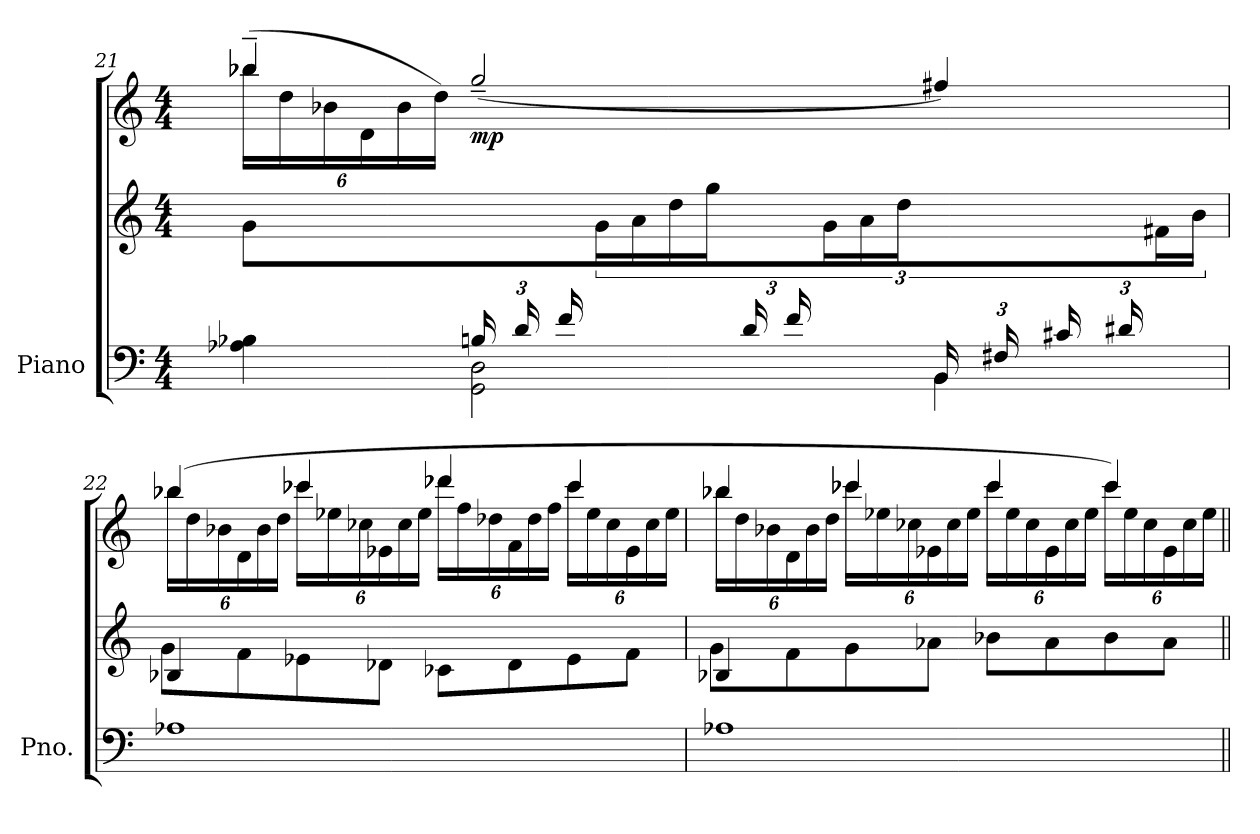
**kern	**kern	**kern	**dynam
*part1	*part1	*part1	*part1
*staff3	*staff2	*staff1	*staff1/2/3
*I"Piano	*	*	*
*I'Pno.	*	*	*
!!LO:LB:g=z
*clefF4	*clefG2	*clefG2	*
*k[]	*k[]	*k[]	*
*M4/4	*M4/4	*M4/4	*
=21	=21	=21	=21
*^	*	*^	*
*	*	*	*	*Xbrackettup	*
4ryy	4A-X\ 4B-X\	4g\	(>4bb-X~/	24bb-\LL	.
.	.	.	.	24dd\	.
.	.	.	.	24b-X\	.
.	.	.	.	24d\	.
.	.	.	.	24b-\	.
.	.	.	.	24dd\JJ)	.
*Xbrackettup	*	*	*	*	*
!	!	!	!	!	!LO:DY:b
24Bn/LL	2GG\ 2D\	8ryy	(>2gg~/	2.ryy	mp
24d/	.	.	.	.	.
24f/	.	.	.	.	.
6ryy	.	24g\	.	.	.
.	.	24a\	.	.	.
.	.	24dd\JJ	.	.	.
*	*	*Xbrackettup	*	*	*
.	.	24gg\LL	.	.	.
24d/	.	12ryy	.	.	.
24f/	.	.	.	.	.
8ryy	.	24g\	.	.	.
.	.	24a\	.	.	.
.	.	24dd\JJ	.	.	.
24BB/LL	4BB\	6ryy	4ff#X/)	.	.
24F#X/	.	.	.	.	.
24c#X/	.	.	.	.	.
24d#X/	.	.	.	.	.
12ryy	.	24f#X\	.	.	.
.	.	24b\JJ	.	.	.
*v	*v	*	*	*	*
!!LO:PB:g=z	!!
=22	=22	=22	=22	=22
*	*^	*	*	*
1A-X	4B-X/	8g\L	(>4bb-X/	24bb-\LL	.
.	.	.	.	24dd\	.
.	.	.	.	24b-X\	.
.	.	8f\	.	24d\	.
.	.	.	.	24b-\	.
.	.	.	.	24dd\JJ	.
.	8ryy	8e-X\	4ccc-X/	24ccc-\LL	.
.	.	.	.	24ee-X\	.
.	.	.	.	24cc-X\	.
.	8ryy	8d-X\J	.	24e-X\	.
.	.	.	.	24cc-\	.
.	.	.	.	24ee-\JJ	.
.	8ryy	8c-X\L	4ddd-X/	24ddd-\LL	.
.	.	.	.	24ff\	.
.	.	.	.	24dd-X\	.
.	8ryy	8d-\	.	24f\	.
.	.	.	.	24dd-\	.
.	.	.	.	24ff\JJ	.
.	8ryy	8e-\	4ccc-/	24ccc-\LL	.
.	.	.	.	24ee-\	.
.	.	.	.	24cc-\	.
.	8ryy	8f\J	.	24e-\	.
.	.	.	.	24cc-\	.
.	.	.	.	24ee-\JJ	.
!!LO:LB:g=z	!!
=23	=23	=23	=23	=23	=23
1A-X	4B-X/	8g\L	4bb-X/	24bb-\LL	.
.	.	.	.	24dd\	.
.	.	.	.	24b-X\	.
.	.	8f\	.	24d\	.
.	.	.	.	24b-\	.
.	.	.	.	24dd\JJ	.
.	8ryy	8g\	4ccc-X/	24ccc-\LL	.
.	.	.	.	24ee-X\	.
.	.	.	.	24cc-X\	.
.	8ryy	8a-X\J	.	24e-X\	.
.	.	.	.	24cc-\	.
.	.	.	.	24ee-\JJ	.
.	8ryy	8b-X\L	4ccc-/	24ccc-\LL	.
.	.	.	.	24ee-\	.
.	.	.	.	24cc-\	.
.	8ryy	8a-\	.	24e-\	.
.	.	.	.	24cc-\	.
.	.	.	.	24ee-\JJ	.
.	8ryy	8b-\	4ccc-/)	24ccc-\LL	.
.	.	.	.	24ee-\	.
.	.	.	.	24cc-\	.
.	8ryy	8a-\J	.	24e-\	.
.	.	.	.	24cc-\	.
.	.	.	.	24ee-\JJ	.
*	*v	*v	*	*	*
*	*	*v	*v	*
=||	=||	=||	=||
*-	*-	*-	*-
